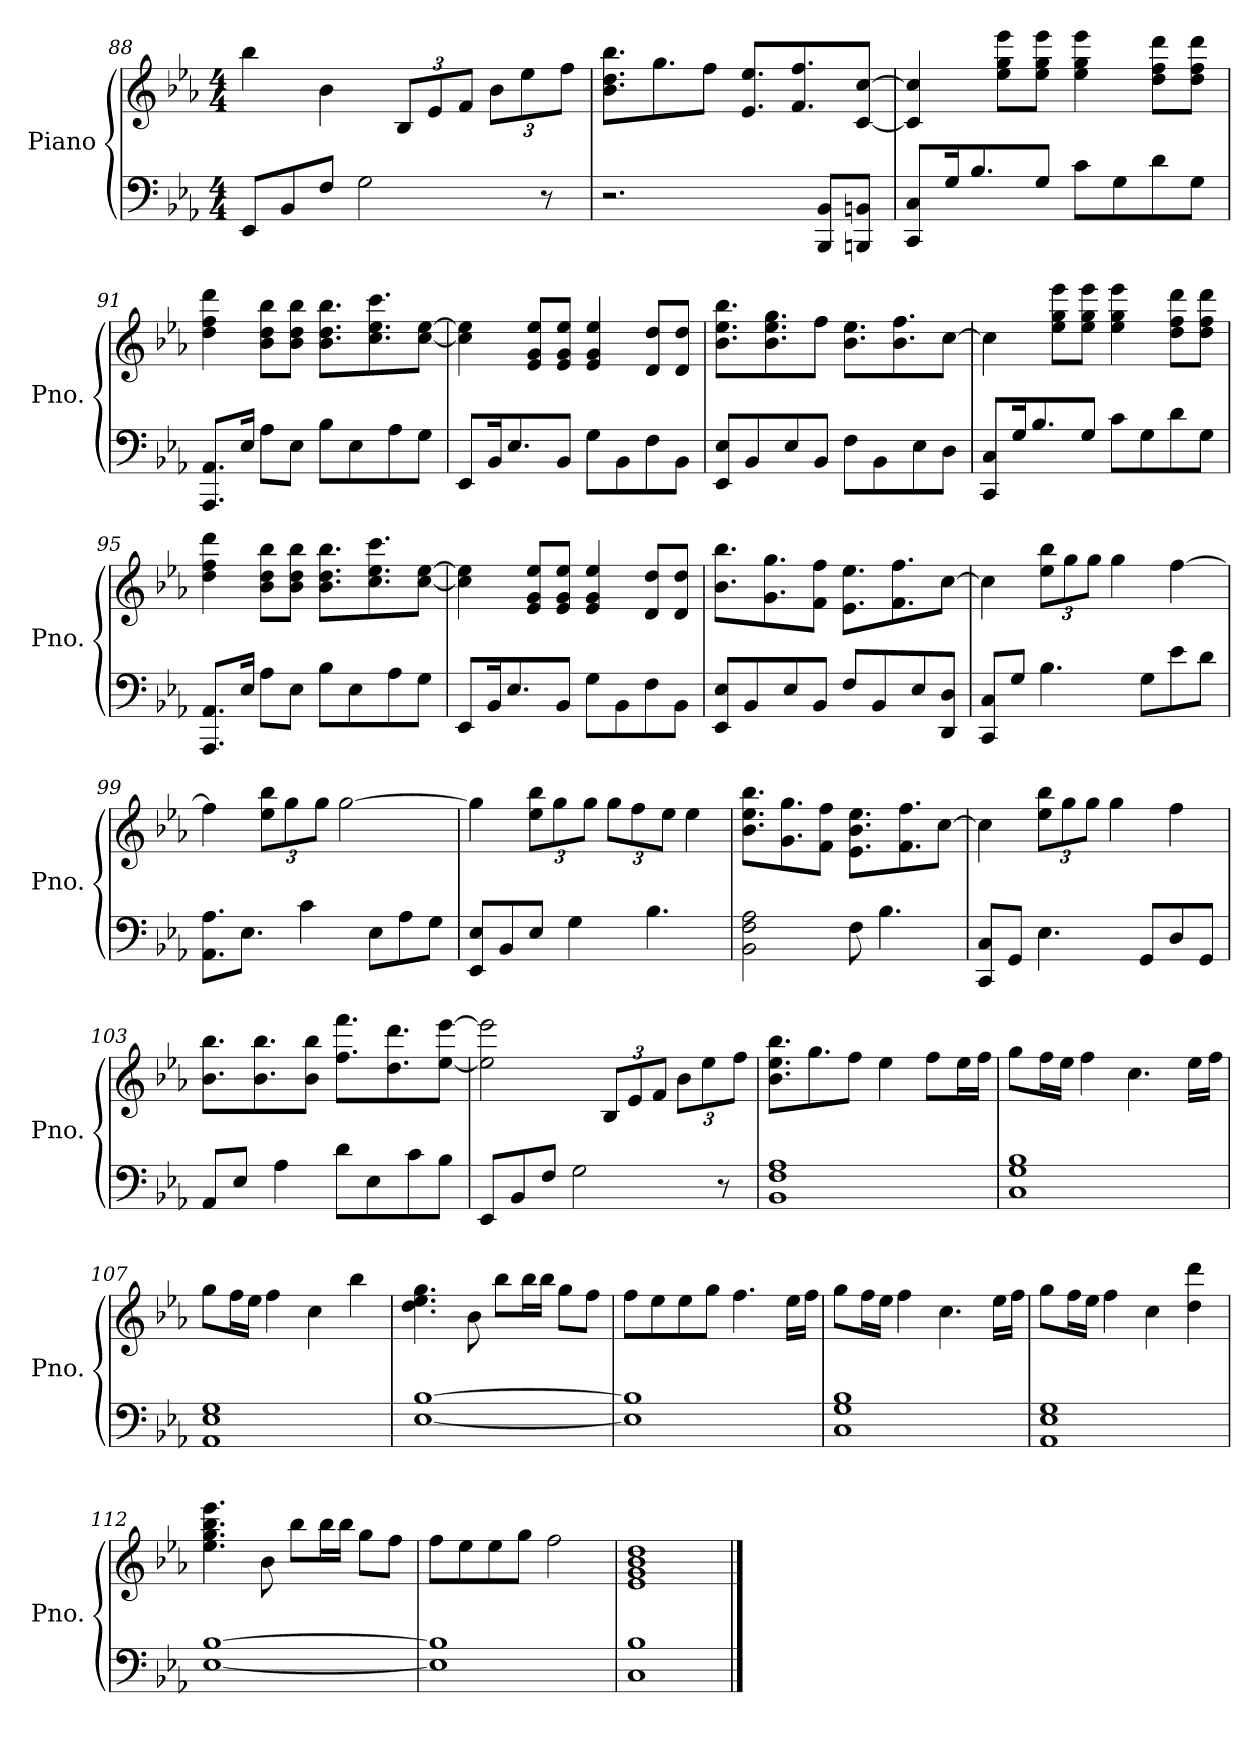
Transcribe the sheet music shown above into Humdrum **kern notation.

**kern	**kern
*part1	*part1
*staff2	*staff1
*I"Piano	*
*I'Pno.	*
*clefF4	*clefG2
*k[b-e-a-]	*k[b-e-a-]
*M4/4	*M4/4
=88	=88
8EE-/L	4bb-\
8BB-/	.
8F/J	4b-\
2G\	.
*	*Xbrackettup
.	12B-/L
.	12e-/
.	12f/J
.	12b-\L
.	12ee-\
8r	.
.	12ff\J
=89	=89
2.r	8.b-\ 8.dd\ 8.bb-\L
.	8.gg\
.	8ff\J
.	8.e-/ 8.ee-/L
.	8.f/ 8.ff/
8BBB-/ 8BB-/L	.
8BBBn/ 8BBn/J	[8c/ [8cc/J
=90	=90
8CC/ 8C/L	4c/] 4cc/]
16G/K	.
8.B-/	.
.	8ee-\ 8gg\ 8eee-\L
8G/J	8ee-\ 8gg\ 8eee-\J
8c\L	4ee-\ 4gg\ 4eee-\
8G\	.
8d\	8dd\ 8ff\ 8ddd\L
8G\J	8dd\ 8ff\ 8ddd\J
!!LO:LB:g=z
=91	=91
8.AAA-/ 8.AA-/L	4dd\ 4ff\ 4ddd\
16E-/Jk	.
8A-\L	8b-\ 8dd\ 8bb-\L
8E-\J	8b-\ 8dd\ 8bb-\J
8B-\L	8.b-\ 8.dd\ 8.bb-\L
8E-\	.
.	8.cc\ 8.ee-\ 8.ccc\
8A-\	.
8G\J	[8cc\ [8ee-\J
=92	=92
8EE-/L	4cc\] 4ee-\]
16BB-/K	.
8.E-/	.
.	8e-/ 8g/ 8ee-/L
8BB-/J	8e-/ 8g/ 8ee-/J
8G\L	4e-/ 4g/ 4ee-/
8BB-\	.
8F\	8d/ 8dd/L
8BB-\J	8d/ 8dd/J
=93	=93
8EE-/ 8E-/L	8.b-\ 8.ee-\ 8.bb-\L
8BB-/	.
.	8.b-\ 8.ee-\ 8.gg\
8E-/	.
8BB-/J	8ff\J
8F\L	8.b-\ 8.ee-\L
8BB-\	.
.	8.b-\ 8.ff\
8E-\	.
8D\J	[8cc\J
=94	=94
8CC/ 8C/L	4cc\]
16G/K	.
8.B-/	.
.	8ee-\ 8gg\ 8eee-\L
8G/J	8ee-\ 8gg\ 8eee-\J
8c\L	4ee-\ 4gg\ 4eee-\
8G\	.
8d\	8dd\ 8ff\ 8ddd\L
8G\J	8dd\ 8ff\ 8ddd\J
!!LO:LB:g=z
=95	=95
8.AAA-/ 8.AA-/L	4dd\ 4ff\ 4ddd\
16E-/Jk	.
8A-\L	8b-\ 8dd\ 8bb-\L
8E-\J	8b-\ 8dd\ 8bb-\J
8B-\L	8.b-\ 8.dd\ 8.bb-\L
8E-\	.
.	8.cc\ 8.ee-\ 8.ccc\
8A-\	.
8G\J	[8cc\ [8ee-\J
=96	=96
8EE-/L	4cc\] 4ee-\]
16BB-/K	.
8.E-/	.
.	8e-/ 8g/ 8ee-/L
8BB-/J	8e-/ 8g/ 8ee-/J
8G\L	4e-/ 4g/ 4ee-/
8BB-\	.
8F\	8d/ 8dd/L
8BB-\J	8d/ 8dd/J
=97	=97
8EE-/ 8E-/L	8.b-\ 8.bb-\L
8BB-/	.
.	8.g\ 8.gg\
8E-/	.
8BB-/J	8f\ 8ff\J
8F/L	8.e-\ 8.ee-\L
8BB-/	.
.	8.f\ 8.ff\
8E-/	.
8DD/ 8D/J	[8cc\J
=98	=98
8CC/ 8C/L	4cc\]
8G/J	.
4.B-\	12ee-\ 12bb-\L
.	12gg\
.	12gg\J
.	4gg\
8G\L	.
8e-\	[4ff\
8d\J	.
=99	=99
8.AA-\ 8.A-\L	4ff\]
8.E-\J	.
.	12ee-\ 12bb-\L
.	12gg\
4c\	.
.	12gg\J
.	[2gg\
8E-\L	.
8A-\	.
8G\J	.
!!LO:PB:g=z
=100	=100
8EE-/ 8E-/L	4gg\]
8BB-/	.
8E-/J	12ee-\ 12bb-\L
.	12gg\
4G\	.
.	12gg\J
.	12gg\L
.	12ff\
4.B-\	.
.	12ee-\J
.	4ee-\
=101	=101
2BB-\ 2F\ 2A-\	8.b-\ 8.ee-\ 8.bb-\L
.	8.g\ 8.gg\
.	8f\ 8ff\J
8F\	8.e-\ 8.b-\ 8.ee-\L
4.B-\	.
.	8.f\ 8.ff\
.	[8cc\J
=102	=102
8CC/ 8C/L	4cc\]
8GG/J	.
4.E-\	12ee-\ 12bb-\L
.	12gg\
.	12gg\J
.	4gg\
8GG/L	.
8D/	4ff\
8GG/J	.
=103	=103
8AA-/L	8.b-\ 8.bb-\L
8E-/J	.
.	8.b-\ 8.bb-\
4A-\	.
.	8b-\ 8bb-\J
8d\L	8.ff\ 8.fff\L
8E-\	.
.	8.dd\ 8.ddd\
8c\	.
8B-\J	[8ee-\ [8eee-\J
!!LO:LB:g=z
=104	=104
8EE-/L	2ee-\] 2eee-\]
8BB-/	.
8F/J	.
2G\	.
.	12B-/L
.	12e-/
.	12f/J
.	12b-\L
.	12ee-\
8r	.
.	12ff\J
=105	=105
1BB- 1F 1A-	8.b-\ 8.ee-\ 8.bb-\L
.	8.gg\
.	8ff\J
.	4ee-\
.	8ff\L
.	16ee-\L
.	16ff\JJ
=106	=106
1C 1G 1B-	8gg\L
.	16ff\L
.	16ee-\JJ
.	4ff\
.	4.cc\
.	16ee-\LL
.	16ff\JJ
=107	=107
1AA- 1E- 1G	8gg\L
.	16ff\L
.	16ee-\JJ
.	4ff\
.	4cc\
.	4bb-\
=108	=108
[1E- [1B-	4.dd\ 4.ee-\ 4.gg\
.	8b-\
.	8bb-\L
.	16bb-\L
.	16bb-\JJ
.	8gg\L
.	8ff\J
!!LO:LB:g=z
=109	=109
1E-] 1B-]	8ff\L
.	8ee-\
.	8ee-\
.	8gg\J
.	4.ff\
.	16ee-\LL
.	16ff\JJ
=110	=110
1C 1G 1B-	8gg\L
.	16ff\L
.	16ee-\JJ
.	4ff\
.	4.cc\
.	16ee-\LL
.	16ff\JJ
=111	=111
1AA- 1E- 1G	8gg\L
.	16ff\L
.	16ee-\JJ
.	4ff\
.	4cc\
.	4dd\ 4ddd\
=112	=112
[1E- [1B-	4.ee-\ 4.gg\ 4.bb-\ 4.eee-\
.	8b-\
.	8bb-\L
.	16bb-\L
.	16bb-\JJ
.	8gg\L
.	8ff\J
=113	=113
1E-] 1B-]	8ff\L
.	8ee-\
.	8ee-\
.	8gg\J
.	2ff\
=114	=114
1C 1B-	1e- 1g 1b- 1dd
==	==
*-	*-
